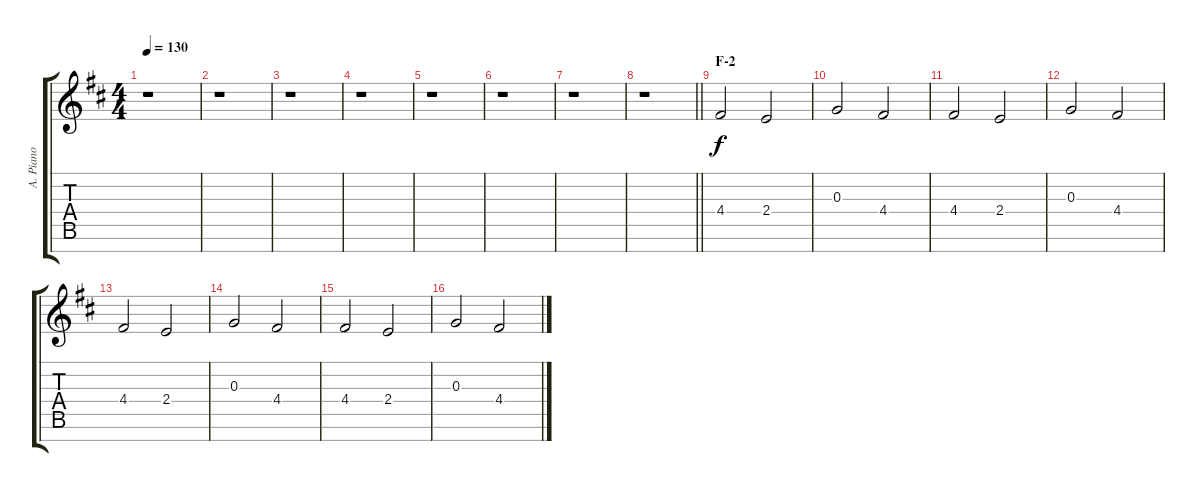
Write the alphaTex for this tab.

\track ("A. Piano" "A. Piano") {instrument acousticgrandpiano}
\staff {score tabs}
\tuning (E5 B4 G4 D4 A3 E3 B2) {hide}
\ts (4 4)
\tempo 130
\clef g2
\ks d
r.1{dy f} |
r.1 |
r.1 |
r.1 |
r.1 |
r.1 |
r.1 |
\barLineRight lightlight
r.1 |
\section ("" "F-2")
4.4.2 2.4.2 |
0.3.2 4.4.2 |
4.4.2 2.4.2 |
0.3.2 4.4.2 |
4.4.2 2.4.2 |
0.3.2 4.4.2 |
4.4.2 2.4.2 |
0.3.2 4.4.2
